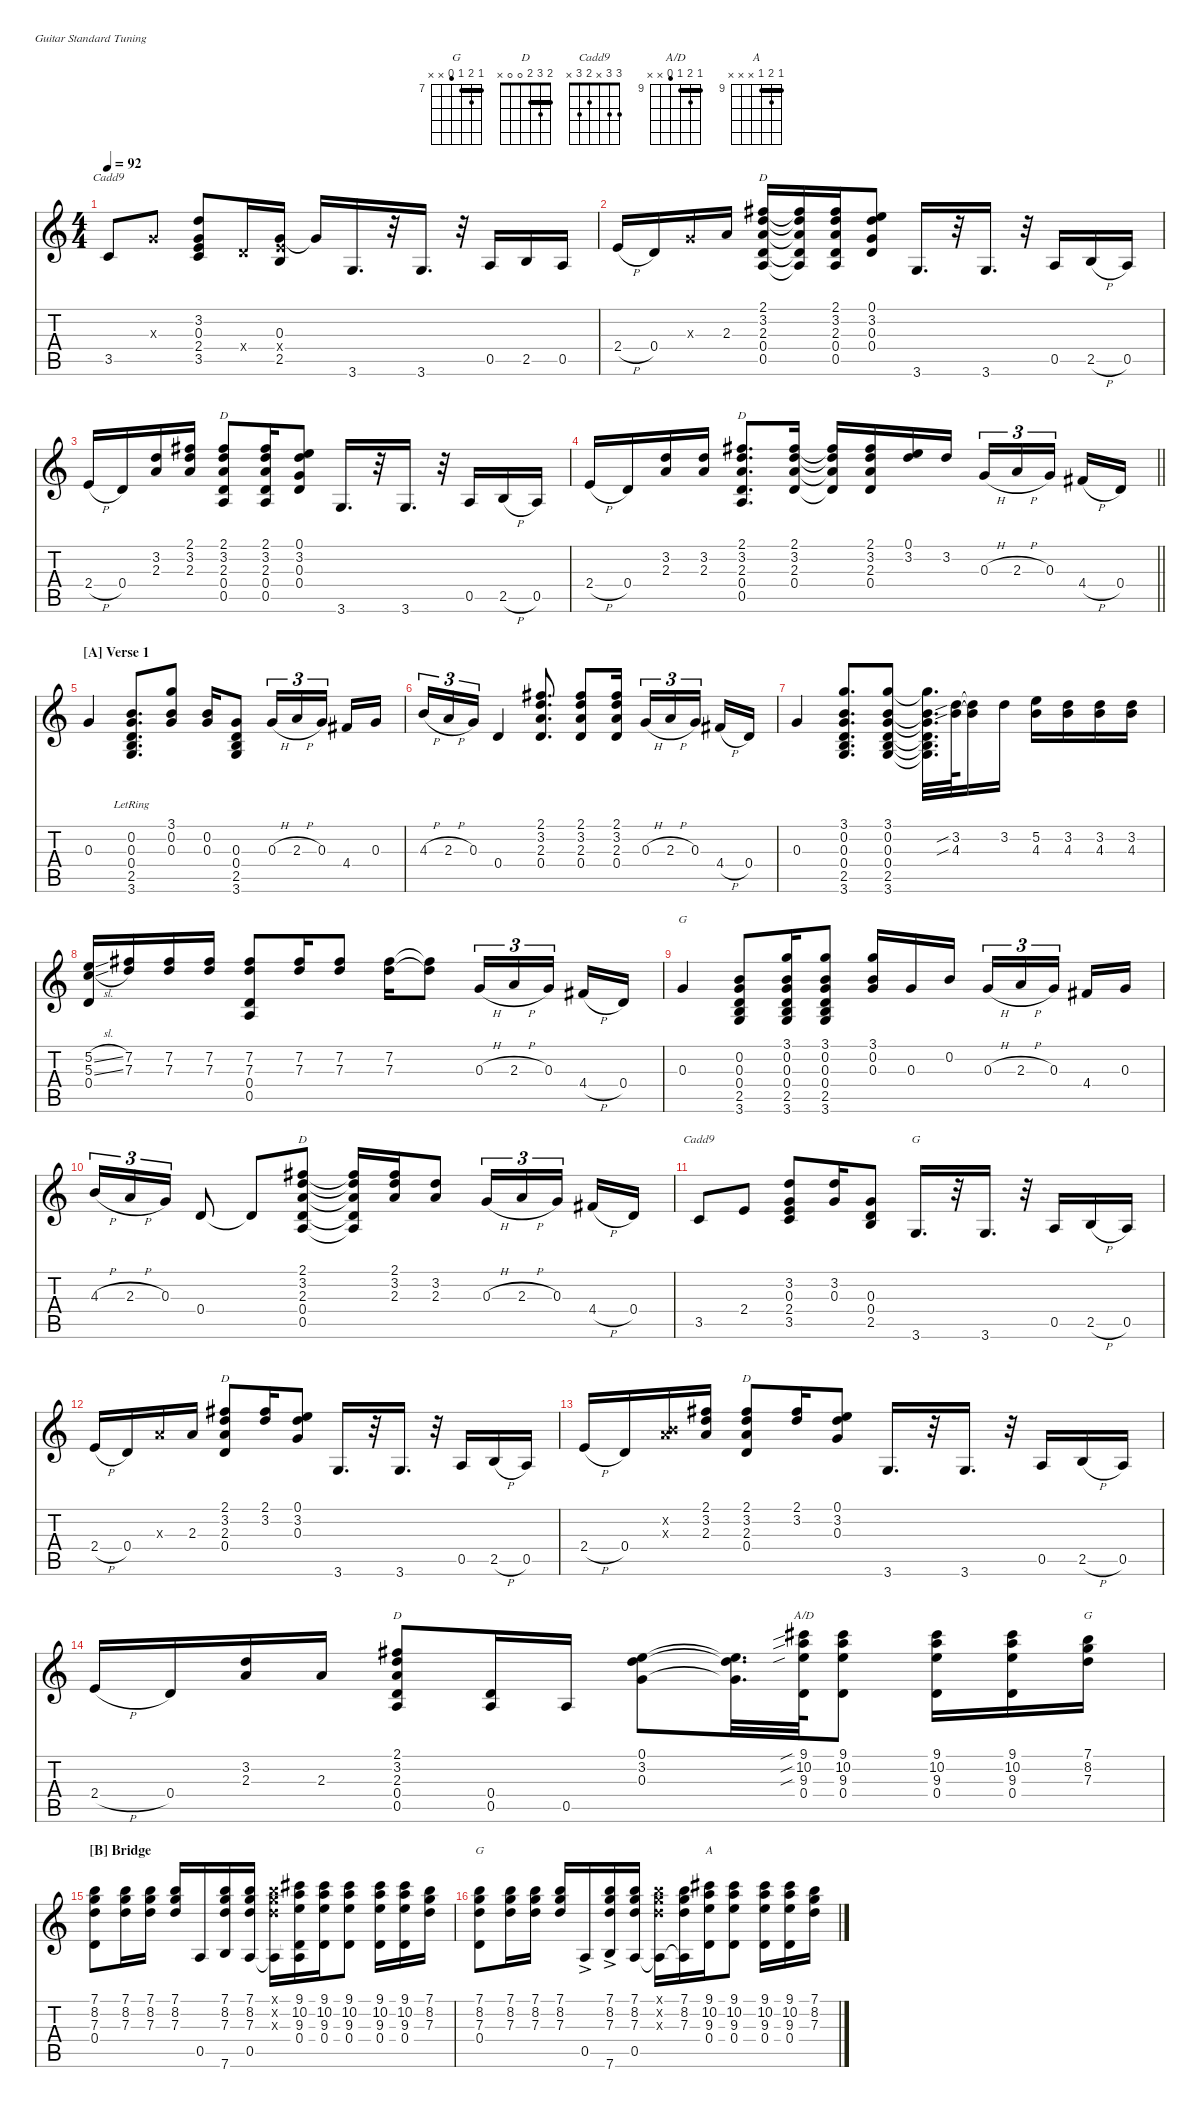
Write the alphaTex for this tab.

\hideDynamics
\bracketExtendMode nobrackets
\singleTrackTrackNamePolicy hidden
\multiTrackTrackNamePolicy hidden
\firstSystemTrackNameMode fullname
\firstSystemTrackNameOrientation horizontal
\otherSystemsTrackNameOrientation horizontal
\track ("Steel Guitar" "S-Gt") {defaultSystemsLayout 4 instrument acousticguitarsteel}
\staff {score tabs}
\tuning (E4 B3 G3 D3 A2 E2)
\chord ("G" 3 0 0 0 2 3)
\chord ("D" 2 3 2 0 x x) {barre 2}
\chord ("D" 2 3 2 0 0 x) {barre 2}
\chord ("Cadd9" 3 3 x 2 3 x)
\chord ("A/D" 9 10 9 8 x x) {firstfret 9 barre 9}
\chord ("G" 7 8 7 x x x) {firstfret 7 barre 7}
\chord ("G" 7 8 7 6 x x) {firstfret 7 barre 7}
\chord ("A" 9 10 9 x x x) {firstfret 9 barre 9}
\ts (4 4)
\tempo 92
\clef g2
\ks c
3.5.8{ch "Cadd9" dy f beam Up} 0.3{x}.8{beam Up} (3.2 0.3 2.4 3.5).8{beam Up} 0.4{x}.16{beam Up} (0.3 2.4{x} 2.5).16{beam Up} 0.3{t}.16{dy mf beam Up} 3.6.16{d dy f beam Up} r.32{beam Up} 3.6.16{d beam Up} r.32{beam Up} 0.5.16{beam Up} 2.5.16{beam Up} 0.5.16{beam Up} |
2.4{h}.16{beam Up} 0.4.16{beam Up} 0.3{x}.16{beam Up} 2.3.16{beam Up} (2.1{acc #} 3.2 2.3 0.4 0.5).16{ch "D" beam Up} (2.1{t acc #} 3.2{t} 2.3{t} 0.4{t} 0.5{t}).16{beam Up} (2.1{acc #} 3.2 2.3 0.4 0.5).16{beam Up} (0.1 3.2 0.3 0.4).8{beam Up} 3.6.16{d beam Up} r.32{beam Up} 3.6.16{d beam Up} r.32{beam Up} 0.5.16{beam Up} 2.5{h}.16{beam Up} 0.5.16{beam Up} |
2.4{h}.16{beam Up} 0.4.16{beam Up} (3.2 2.3).16{beam Up} (2.1{acc #} 3.2 2.3).16{beam Up} (2.1{acc #} 3.2 2.3 0.4 0.5).8{ch "D" beam Up} (2.1{acc #} 3.2 2.3 0.4 0.5).16{beam Up} (0.1 3.2 0.3 0.4).8{beam Up} 3.6.16{d beam Up} r.32{beam Up} 3.6.16{d beam Up} r.32{beam Up} 0.5.16{beam Up} 2.5{h}.16{beam Up} 0.5.16{beam Up} |
\barLineRight lightlight
2.4{h}.16{beam Up} 0.4.16{beam Up} (3.2 2.3).16{beam Up} (3.2 2.3).16{beam Up} (2.1{acc #} 3.2 2.3 0.4 0.5).8{d ch "D" beam Up} (2.1{acc #} 3.2 2.3 0.4).16{beam Up} (2.1{t acc #} 3.2{t} 2.3{t} 0.4{t}).16{beam Up} (2.1{acc #} 3.2 2.3 0.4).16{beam Up} (3.2 0.1).16{beam Up} 3.2.16{beam Up} 0.3{h}.16{tu (3 2) beam Up} 2.3{h}.16{tu (3 2) beam Up} 0.3.16{tu (3 2) beam Up} 4.4{h acc #}.16{beam Up} 0.4.16{beam Up} |
\section ("A" "Verse 1")
0.3.4{beam Up} (0.2{lr} 0.3{lr} 0.4{lr} 2.5{lr} 3.6{lr}).8{d beam Up} (3.1 0.2 0.3).8{beam Up} (0.2 0.3).16{beam Up} (0.3 0.4 2.5 3.6).8{beam Up} 0.3{h}.16{tu (3 2) beam Up} 2.3{h}.16{tu (3 2) beam Up} 0.3.16{tu (3 2) beam Up} 4.4{acc #}.16{beam Up} 0.3.16{beam Up} |
4.3{h}.16{tu (3 2) beam Up} 2.3{h}.16{tu (3 2) beam Up} 0.3.16{tu (3 2) beam Up} 0.4.4{beam Up} (2.1{acc #} 3.2 2.3 0.4).8{d beam Up} (2.1{acc #} 3.2 2.3 0.4).8{beam Up} (2.1{acc #} 3.2 2.3 0.4).16{beam Up} 0.3{h}.16{tu (3 2) beam Up} 2.3{h}.16{tu (3 2) beam Up} 0.3.16{tu (3 2) beam Up} 4.4{h acc #}.16{beam Up} 0.4.16{beam Up} |
0.3.4{beam Up} (3.1 0.2 0.3 0.4 2.5 3.6).8{d beam Up} (3.1 0.2 0.3 0.4 2.5 3.6).8{beam Up} (3.1{t} 0.2{t} 0.3{t} 0.4{t} 2.5{t} 3.6{t}).32{d beam Down} (3.2{sib} 4.3{sib}).64{beam Down} (3.2{t} 4.3{t}).16{beam Down} 3.2.16{beam Down} (5.2 4.3).16{beam Down} (3.2 4.3).16{beam Down} (3.2 4.3).16{beam Down} (3.2 4.3).16{beam Down} |
(5.2{sl} 5.3{sl} 0.4).16{beam Up} (7.2{acc #} 7.3).16{dy mp beam Up} (7.2{acc #} 7.3).16{dy f beam Up} (7.2{acc #} 7.3).16{beam Up} (7.2{acc #} 7.3 0.4 0.5).8{beam Up} (7.2{acc #} 7.3).16{beam Up} (7.2{acc #} 7.3).8{beam Up} (7.2{acc #} 7.3).16{beam Down} (7.2{t acc #} 7.3{t}).8{beam Down} 0.3{h}.16{tu (3 2) beam Up} 2.3{h}.16{tu (3 2) beam Up} 0.3.16{tu (3 2) beam Up} 4.4{h acc #}.16{beam Up} 0.4.16{beam Up} |
0.3.4{ch "G" beam Up} (0.2 0.3 0.4 2.5 3.6).8{beam Up} (3.1 0.2 0.3 0.4 2.5 3.6).16{beam Up} (3.1 0.2 0.3 0.4 2.5 3.6).8{beam Up} (3.1 0.2 0.3).16{beam Up} 0.3.16{beam Up} 0.2.16{beam Up} 0.3{h}.16{tu (3 2) beam Up} 2.3{h}.16{tu (3 2) beam Up} 0.3.16{tu (3 2) beam Up} 4.4{acc #}.16{beam Up} 0.3.16{beam Up} |
4.3{h}.16{tu (3 2) beam Up} 2.3{h}.16{tu (3 2) beam Up} 0.3.16{tu (3 2) beam Up} 0.4.8{beam Up} 0.4{t}.8{beam Up} (2.1{acc #} 3.2 2.3 0.4 0.5).8{ch "D" beam Up} (2.1{t acc #} 3.2{t} 2.3{t} 0.4{t} 0.5{t}).16{beam Up} (2.1{acc #} 3.2 2.3).16{beam Up} (3.2 2.3).8{beam Up} 0.3{h}.16{tu (3 2) beam Up} 2.3{h}.16{tu (3 2) beam Up} 0.3.16{tu (3 2) beam Up} 4.4{h acc #}.16{beam Up} 0.4.16{beam Up} |
3.5.8{ch "Cadd9" beam Up} 2.4.8{beam Up} (3.2 0.3 2.4 3.5).8{beam Up} (3.2 0.3).16{beam Up} (0.3 0.4 2.5).8{beam Up} 3.6.16{d ch "G" beam Up} r.32{beam Up} 3.6.16{d beam Up} r.32{beam Up} 0.5.16{beam Up} 2.5{h}.16{beam Up} 0.5.16{beam Up} |
2.4{h}.16{beam Up} 0.4.16{beam Up} 2.3{x}.16{beam Up} 2.3.16{beam Up} (2.1{acc #} 3.2 2.3 0.4).8{ch "D" beam Up} (2.1{acc #} 3.2).16{beam Up} (0.1 3.2 0.3).8{beam Up} 3.6.16{d beam Up} r.32{beam Up} 3.6.16{d beam Up} r.32{beam Up} 0.5.16{beam Up} 2.5{h}.16{beam Up} 0.5.16{beam Up} |
2.4{h}.16{beam Up} 0.4.16{beam Up} (0.2{x} 2.3{x}).16{beam Up} (2.1{acc #} 3.2 2.3).16{beam Up} (2.1{acc #} 3.2 2.3 0.4).8{ch "D" beam Up} (2.1{acc #} 3.2).16{beam Up} (0.1 3.2 0.3).8{beam Up} 3.6.16{d beam Up} r.32{beam Up} 3.6.16{d beam Up} r.32{beam Up} 0.5.16{beam Up} 2.5{h}.16{beam Up} 0.5.16{beam Up} |
2.4{h}.16{beam Up} 0.4.16{beam Up} (3.2 2.3).16{beam Up} 2.3.16{beam Up} (2.1{acc #} 3.2 2.3 0.4 0.5).8{ch "D" beam Up} (0.4 0.5).16{beam Up} 0.5.16{beam Up} (0.1 3.2 0.3).8{beam Down} (0.1{t} 3.2{t} 0.3{t}).32{d beam Down} (9.1{sib acc #} 10.2{sib} 9.3{sib} 0.4).64{ch "A/D" beam Down} (9.1{acc #} 10.2 9.3 0.4).8{beam Down} (9.1{acc #} 10.2 9.3 0.4).16{beam Down} (9.1{acc #} 10.2 9.3 0.4).16{beam Down} (7.1 8.2 7.3).16{ch "G" beam Down} |
\section ("B" "Bridge")
(7.1 8.2 7.3 0.4).8{beam Down} (7.1 8.2 7.3).16{beam Down} (7.1 8.2 7.3).16{beam Down} (7.1 8.2 7.3).16{beam Up} 0.5.16{beam Up} (7.1 8.2 7.3 7.6).16{beam Up} (7.1 8.2 7.3 0.5).16{beam Up} (7.1{x} 8.2{x} 7.3{x} 0.5{t}).16{beam Down} (9.1{acc #} 10.2 9.3 0.4 0.5{t}).16{beam Down} (9.1{acc #} 10.2 9.3 0.4).16{beam Down} (9.1{acc #} 10.2 9.3 0.4).8{beam Down} (9.1{acc #} 10.2 9.3 0.4).16{beam Down} (9.1{acc #} 10.2 9.3 0.4).16{beam Down} (7.1 8.2 7.3).16{beam Down} |
(7.1 8.2 7.3 0.4).8{ch "G" beam Down} (7.1 8.2 7.3).16{beam Down} (7.1 8.2 7.3).16{beam Down} (7.1 8.2 7.3).16{beam Up} 0.5{ac}.16{beam Up} (7.6{ac} 7.1 8.2 7.3).16{beam Up} (7.3 8.2 7.1 0.5).16{beam Up} (7.1{x} 8.2{x} 7.3{x} 0.5{t}).16{beam Down} (7.1 8.2 7.3 0.5{t}).16{beam Down} (9.1{acc #} 10.2 9.3 0.4).16{ch "A" beam Down} (9.1{acc #} 10.2 9.3 0.4).8{beam Down} (9.1{acc #} 10.2 9.3 0.4).16{beam Down} (9.1{acc #} 10.2 9.3 0.4).16{beam Down} (7.1 8.2 7.3).16{beam Down}
